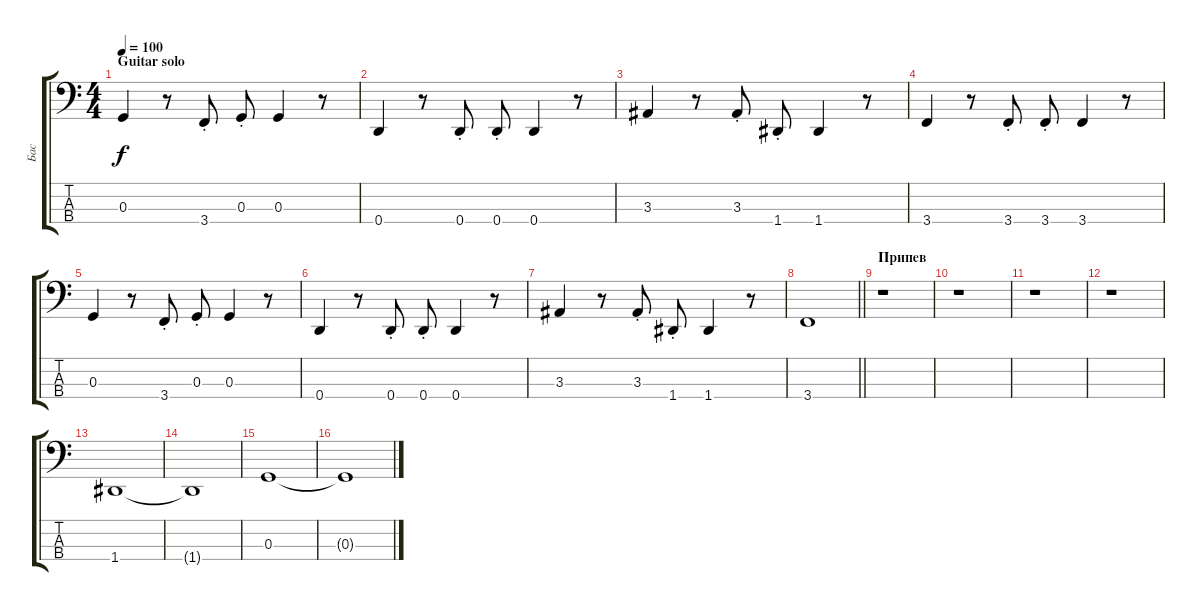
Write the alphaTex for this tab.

\track ("Бас" "Бас") {instrument electricbassfinger}
\staff {score tabs}
\tuning (F2 C2 G1 D1) {hide}
\ts (4 4)
\section ("" "Guitar solo")
\tempo 100
\clef f4
\ks c
0.3.4{dy f} r.8 3.4{st}.8 0.3{st}.8 0.3.4 r.8 |
0.4.4 r.8 0.4{st}.8 0.4{st}.8 0.4.4 r.8 |
3.3.4 r.8 3.3{st}.8 1.4{st}.8 1.4.4 r.8 |
3.4.4 r.8 3.4{st}.8 3.4{st}.8 3.4.4 r.8 |
0.3.4 r.8 3.4{st}.8 0.3{st}.8 0.3.4 r.8 |
0.4.4 r.8 0.4{st}.8 0.4{st}.8 0.4.4 r.8 |
3.3.4 r.8 3.3{st}.8 1.4{st}.8 1.4.4 r.8 |
\barLineRight lightlight
3.4.1 |
\section ("" "Припев")
r.1 |
r.1 |
r.1 |
r.1 |
1.4.1 |
1.4{t}.1 |
0.3.1 |
0.3{t}.1
